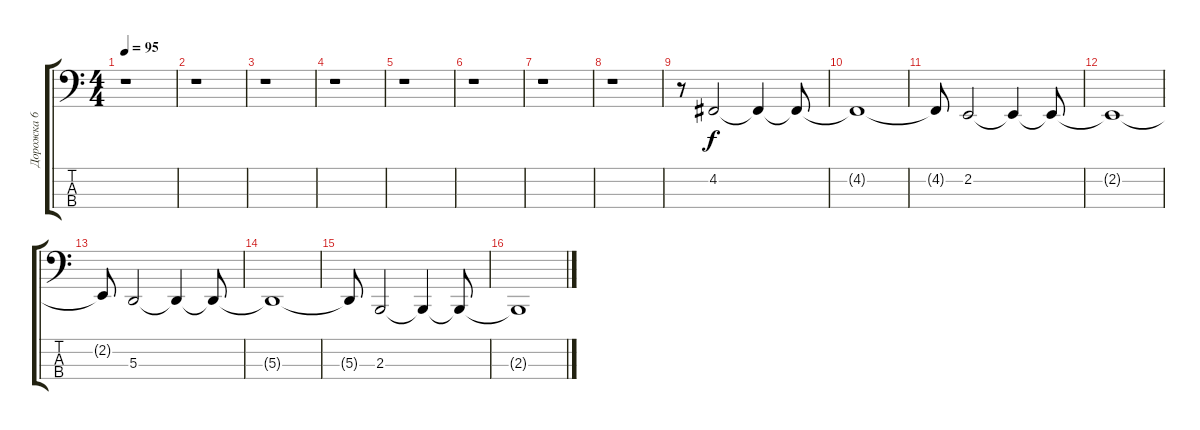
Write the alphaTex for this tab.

\track ("Дорожка 6" "Дорожка 6") {instrument lead8bassandlead}
\staff {score tabs}
\tuning (G2 D2 A1 E1) {hide}
\ts (4 4)
\tempo 95
\clef f4
\ks c
r.1{dy f} |
r.1 |
r.1 |
r.1 |
r.1 |
r.1 |
r.1 |
r.1 |
r.8 4.2.2 4.2{t}.4 4.2{t}.8 |
4.2{t}.1 |
4.2{t}.8 2.2.2 2.2{t}.4 2.2{t}.8 |
2.2{t}.1 |
2.2{t}.8 5.3.2 5.3{t}.4 5.3{t}.8 |
5.3{t}.1 |
5.3{t}.8 2.3.2 2.3{t}.4 2.3{t}.8 |
2.3{t}.1
